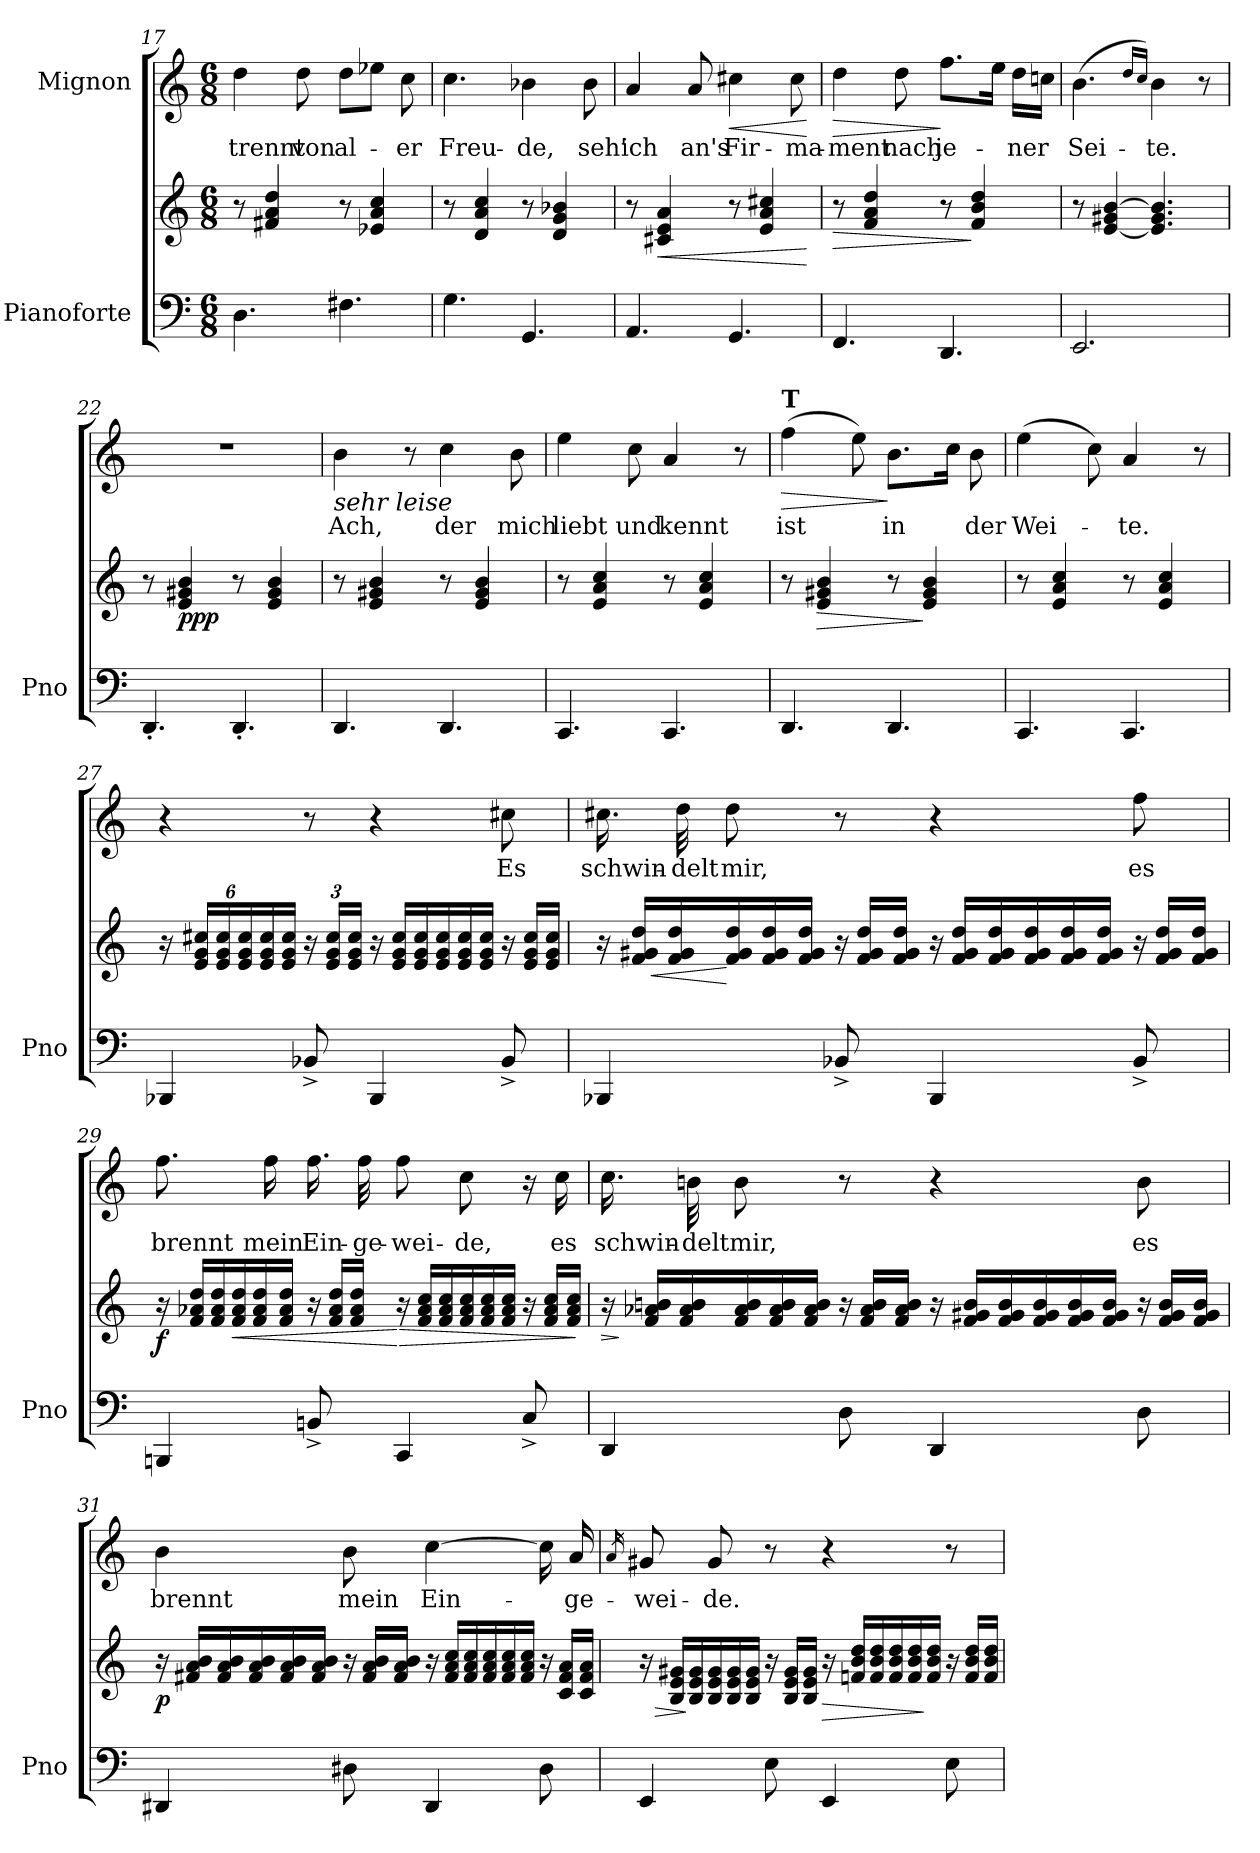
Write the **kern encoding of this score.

**kern	**kern	**dynam	**kern	**text	**dynam
*part2	*part2	*part2	*part1	*part1	*part1
*staff3	*staff2	*staff2/3	*staff1	*staff1	*staff1
*I"Pianoforte	*	*	*I"Mignon	*	*
*I'Pno	*	*	*	*	*
*clefF4	*clefG2	*	*clefG2	*	*
*k[]	*k[]	*	*k[]	*	*
*M6/8	*M6/8	*	*M6/8	*	*
=17	=17	=17	=17	=17	=17
!	!	!	!	!LO:LY:b	!
4.D\	8r	.	4dd\	-trennt	.
.	4f#X/ 4a/ 4dd/	.	.	.	.
!	!	!	!	!LO:LY:b	!
.	.	.	8dd\	von	.
!	!	!	!	!LO:LY:b	!
4.F#X\	8r	.	8dd\L	al-	.
.	4e-X/ 4a/ 4cc/	.	8ee-X\J	.	.
!	!	!	!	!LO:LY:b	!
.	.	.	8cc\	-er	.
=18	=18	=18	=18	=18	=18
!	!	!	!	!LO:LY:b	!
4.G\	8r	.	4.cc\	Freu-	.
.	4d/ 4a/ 4cc/	.	.	.	.
!	!	!	!	!LO:LY:b	!
4.GG/	8r	.	4b-X\	-de,	.
.	4d/ 4g/ 4b-X/	.	.	.	.
!	!	!	!	!LO:LY:b	!
.	.	.	8b-\	seh'	.
!!LO:LB:g=z
=19	=19	=19	=19	=19	=19
!	!	!	!	!LO:LY:b	!
4.AA/	8r	.	4a/	ich	.
!	!	!LO:HP:b	!	!	!
.	4c#X/ 4e/ 4a/	<	.	.	.
!	!	!	!	!LO:LY:b	!
.	.	.	8a/	an's	.
!	!	!	!	!LO:LY:b	!LO:HP:b
4.GG/	8r	.	4cc#X\	Fir-	<
.	4e/ 4a/ 4cc#X/	.	.	.	.
!	!	!	!	!LO:LY:b	!
.	.	.	8cc#\	-ma-	.
.	.	[	.	.	[
=20	=20	=20	=20	=20	=20
!	!	!LO:HP:b	!	!LO:LY:b	!LO:HP:b
4.FF/	8r	>	4dd\	-ment	>
.	4f/ 4a/ 4dd/	.	.	.	.
!	!	!	!	!LO:LY:b	!
.	.	.	8dd\	nach	.
!	!	!	!	!LO:LY:b	!
4.DD/	8r	.	8.ff\L	je-	]
.	4f/ 4b/ 4dd/	]	.	.	.
.	.	.	16ee\Jk	.	.
!	!	!	!	!LO:LY:b	!
.	.	.	16dd\LL	-ner	.
.	.	.	16ccn\JJ	.	.
=21	=21	=21	=21	=21	=21
!	!	!	!	!LO:LY:b	!
2.EE/	8r	.	(4.b\	Sei-	.
.	[4e/ 4g#X/ [4b/	.	.	.	.
.	.	.	16qdd/LL	.	.
.	.	.	16qcc/JJ)	.	.
!	!	!	!	!LO:LY:b	!
.	4.e/] 4.g#/ 4.b/]	.	4b\	-te.	.
.	.	.	8r	.	.
=22	=22	=22	=22	=22	=22
4.DD'/	8r	.	2.r	.	.
!	!	!LO:DY:b	!	!	!
.	4e/ 4g#X/ 4b/	ppp	.	.	.
4.DD'/	8r	.	.	.	.
.	4e/ 4g#/ 4b/	.	.	.	.
=23	=23	=23	=23	=23	=23
!	!	!	!LO:TX:b:i:t=sehr leise	!	!
!	!	!	!	!LO:LY:b	!
4.DD/	8r	.	4b\	Ach,	.
.	4e/ 4g#X/ 4b/	.	.	.	.
.	.	.	8r	.	.
!	!	!	!	!LO:LY:b	!
4.DD/	8r	.	4cc\	der	.
.	4e/ 4g#/ 4b/	.	.	.	.
!	!	!	!	!LO:LY:b	!
.	.	.	8b\	mich	.
=24	=24	=24	=24	=24	=24
!	!	!	!	!LO:LY:b	!
4.CC/	8r	.	4ee\	liebt	.
.	4e/ 4a/ 4cc/	.	.	.	.
!	!	!	!	!LO:LY:b	!
.	.	.	8cc\	und	.
!	!	!	!	!LO:LY:b	!
4.CC/	8r	.	4a/	kennt	.
.	4e/ 4a/ 4cc/	.	.	.	.
.	.	.	8r	.	.
=25	=25	=25	=25	=25	=25
!	!	!	!LO:TX:a:B:t=T	!	!
!	!	!	!	!LO:LY:b	!LO:HP:b
4.DD/	8r	.	(4ff\	ist	>
!	!	!LO:HP:b	!	!	!
.	4e/ 4g#X/ 4b/	>	.	.	.
.	.	.	8ee\)	.	.
!	!	!	!	!LO:LY:b	!
4.DD/	8r	.	8.b\L	in	]
.	4e/ 4g#/ 4b/	]	.	.	.
.	.	.	16cc\Jk	.	.
!	!	!	!	!LO:LY:b	!
.	.	.	8b\	der	.
=26	=26	=26	=26	=26	=26
!	!	!	!	!LO:LY:b	!
4.CC/	8r	.	(4ee\	Wei-	.
.	4e/ 4a/ 4cc/	.	.	.	.
.	.	.	8cc\)	.	.
!	!	!	!	!LO:LY:b	!
4.CC/	8r	.	4a/	-te.	.
.	4e/ 4a/ 4cc/	.	.	.	.
.	.	.	8r	.	.
!!LO:PB:g=z
=27	=27	=27	=27	=27	=27
*	*Xbrackettup	*	*	*	*
4BBB-X/	24r	.	4r	.	.
.	24e/ 24g/ 24cc#X/LL	.	.	.	.
.	24e/ 24g/ 24cc#/	.	.	.	.
.	24e/ 24g/ 24cc#/	.	.	.	.
.	24e/ 24g/ 24cc#/	.	.	.	.
.	24e/ 24g/ 24cc#/JJ	.	.	.	.
8BB-X^/	24r	.	8r	.	.
.	24e/ 24g/ 24cc#/LL	.	.	.	.
.	24e/ 24g/ 24cc#/JJ	.	.	.	.
*	*Xtuplet	*	*	*	*
4BBB-/	24r	.	4r	.	.
.	24e/ 24g/ 24cc#/LL	.	.	.	.
.	24e/ 24g/ 24cc#/	.	.	.	.
.	24e/ 24g/ 24cc#/	.	.	.	.
.	24e/ 24g/ 24cc#/	.	.	.	.
.	24e/ 24g/ 24cc#/JJ	.	.	.	.
!	!	!	!	!LO:LY:b	!
8BB-^/	24r	.	8cc#X\	Es	.
.	24e/ 24g/ 24cc#/LL	.	.	.	.
.	24e/ 24g/ 24cc#/JJ	.	.	.	.
=28	=28	=28	=28	=28	=28
!	!	!	!	!LO:LY:b	!
4BBB-X/	24r	.	16.cc#X\	schwin-	.
.	24f/ 24g#X/ 24dd/LL	.	.	.	.
!	!	!LO:HP:b	!	!	!
.	24f/ 24g#/ 24dd/	<	.	.	.
!	!	!	!	!LO:LY:b	!
.	.	.	32dd\	-delt	.
!	!	!	!	!LO:LY:b	!
.	24f/ 24g#/ 24dd/	[	8dd\	mir,	.
.	24f/ 24g#/ 24dd/	.	.	.	.
.	24f/ 24g#/ 24dd/JJ	.	.	.	.
8BB-X^/	24r	.	8r	.	.
.	24f/ 24g#/ 24dd/LL	.	.	.	.
.	24f/ 24g#/ 24dd/JJ	.	.	.	.
4BBB-/	24r	.	4r	.	.
.	24f/ 24g#/ 24dd/LL	.	.	.	.
.	24f/ 24g#/ 24dd/	.	.	.	.
.	24f/ 24g#/ 24dd/	.	.	.	.
.	24f/ 24g#/ 24dd/	.	.	.	.
.	24f/ 24g#/ 24dd/JJ	.	.	.	.
!	!	!	!	!LO:LY:b	!
8BB-^/	24r	.	8ff\	es	.
.	24f/ 24g#/ 24dd/LL	.	.	.	.
.	24f/ 24g#/ 24dd/JJ	.	.	.	.
!!LO:LB:g=z
=29	=29	=29	=29	=29	=29
!	!	!LO:DY:b	!	!LO:LY:b	!
4BBBn/	24r	f	8.ff\	brennt	.
.	24f/ 24a-X/ 24dd/LL	.	.	.	.
.	24f/ 24a-/ 24dd/	.	.	.	.
!	!	!LO:HP:b	!	!	!
.	24f/ 24a-/ 24dd/	<	.	.	.
.	24f/ 24a-/ 24dd/	.	.	.	.
!	!	!	!	!LO:LY:b	!
.	.	.	16ff\	mein	.
.	24f/ 24a-/ 24dd/JJ	.	.	.	.
!	!	!	!	!LO:LY:b	!
8BBn^/	24r	.	16.ff\	Ein-	.
.	24f/ 24a-/ 24dd/LL	.	.	.	.
.	24f/ 24a-/ 24dd/JJ	.	.	.	.
!	!	!	!	!LO:LY:b	!
.	.	.	32ff\	-ge-	.
!	!	!LO:HP:n=1:b	!	!LO:LY:b	!
4CC/	24r	[ >	8ff\	-wei-	.
.	24f/ 24a-/ 24cc/LL	.	.	.	.
.	24f/ 24a-/ 24cc/	.	.	.	.
!	!	!	!	!LO:LY:b	!
.	24f/ 24a-/ 24cc/	.	8cc\	-de,	.
.	24f/ 24a-/ 24cc/	.	.	.	.
.	24f/ 24a-/ 24cc/JJ	.	.	.	.
8C^/	24r	.	16r	.	.
.	24f/ 24a-/ 24cc/LL	.	.	.	.
!	!	!	!	!LO:LY:b	!
.	.	.	16cc\	es	.
.	24f/ 24a-/ 24cc/JJ	.	.	.	.
.	.	]	.	.	.
=30	=30	=30	=30	=30	=30
!	!	!LO:HP:b	!	!LO:LY:b	!
4DD/	24r	>	16.cc\	schwin-	.
.	24f/ 24a-X/ 24bn/LL	]	.	.	.
.	24f/ 24a-/ 24b/	.	.	.	.
!	!	!	!	!LO:LY:b	!
.	.	.	32bn\	-delt	.
!	!	!	!	!LO:LY:b	!
.	24f/ 24a-/ 24b/	.	8b\	mir,	.
.	24f/ 24a-/ 24b/	.	.	.	.
.	24f/ 24a-/ 24b/JJ	.	.	.	.
8D\	24r	.	8r	.	.
.	24f/ 24a-/ 24b/LL	.	.	.	.
.	24f/ 24a-/ 24b/JJ	.	.	.	.
4DD/	24r	.	4r	.	.
.	24f/ 24g#X/ 24b/LL	.	.	.	.
.	24f/ 24g#/ 24b/	.	.	.	.
.	24f/ 24g#/ 24b/	.	.	.	.
.	24f/ 24g#/ 24b/	.	.	.	.
.	24f/ 24g#/ 24b/JJ	.	.	.	.
!	!	!	!	!LO:LY:b	!
8D\	24r	.	8b\	es	.
.	24f/ 24g#/ 24b/LL	.	.	.	.
.	24f/ 24g#/ 24b/JJ	.	.	.	.
=31	=31	=31	=31	=31	=31
!	!	!LO:DY:b	!	!LO:LY:b	!
4DD#X/	24r	p	4b\	brennt	.
.	24f#X/ 24a/ 24b/LL	.	.	.	.
.	24f#/ 24a/ 24b/	.	.	.	.
.	24f#/ 24a/ 24b/	.	.	.	.
.	24f#/ 24a/ 24b/	.	.	.	.
.	24f#/ 24a/ 24b/JJ	.	.	.	.
!	!	!	!	!LO:LY:b	!
8D#X\	24r	.	8b\	mein	.
.	24f#/ 24a/ 24b/LL	.	.	.	.
.	24f#/ 24a/ 24b/JJ	.	.	.	.
!	!	!	!	!LO:LY:b	!
4DD#/	24r	.	[4cc\	Ein-	.
.	24f#/ 24a/ 24cc/LL	.	.	.	.
.	24f#/ 24a/ 24cc/	.	.	.	.
.	24f#/ 24a/ 24cc/	.	.	.	.
.	24f#/ 24a/ 24cc/	.	.	.	.
.	24f#/ 24a/ 24cc/JJ	.	.	.	.
8D#\	24r	.	16cc\]	.	.
.	24c/ 24f#/ 24a/LL	.	.	.	.
!	!	!	!	!LO:LY:b	!
.	.	.	16a/	-ge-	.
.	24c/ 24f#/ 24a/JJ	.	.	.	.
!!LO:LB:g=z
=32	=32	=32	=32	=32	=32
.	.	.	16qa/	.	.
!	!	!	!	!LO:LY:b	!
4EE/	24r	.	8g#X/	-wei-	.
!	!	!LO:HP:b	!	!	!
.	24B/ 24e/ 24g#X/LL	>	.	.	.
.	24B/ 24e/ 24g#/	]	.	.	.
!	!	!	!	!LO:LY:b	!
.	24B/ 24e/ 24g#/	.	8g#/	-de.	.
.	24B/ 24e/ 24g#/	.	.	.	.
.	24B/ 24e/ 24g#/JJ	.	.	.	.
8E\	24r	.	8r	.	.
.	24B/ 24e/ 24g#/LL	.	.	.	.
.	24B/ 24e/ 24g#/JJ	.	.	.	.
!	!	!LO:HP:b	!	!	!
4EE/	24r	>	4r	.	.
.	24fn/ 24b/ 24dd/LL	.	.	.	.
.	24f/ 24b/ 24dd/	.	.	.	.
.	24f/ 24b/ 24dd/	.	.	.	.
.	24f/ 24b/ 24dd/	.	.	.	.
.	24f/ 24b/ 24dd/JJ	]	.	.	.
8E\	24r	.	8r	.	.
.	24f/ 24b/ 24dd/LL	.	.	.	.
.	24f/ 24b/ 24dd/JJ	.	.	.	.
=	=	=	=	=	=
*-	*-	*-	*-	*-	*-
